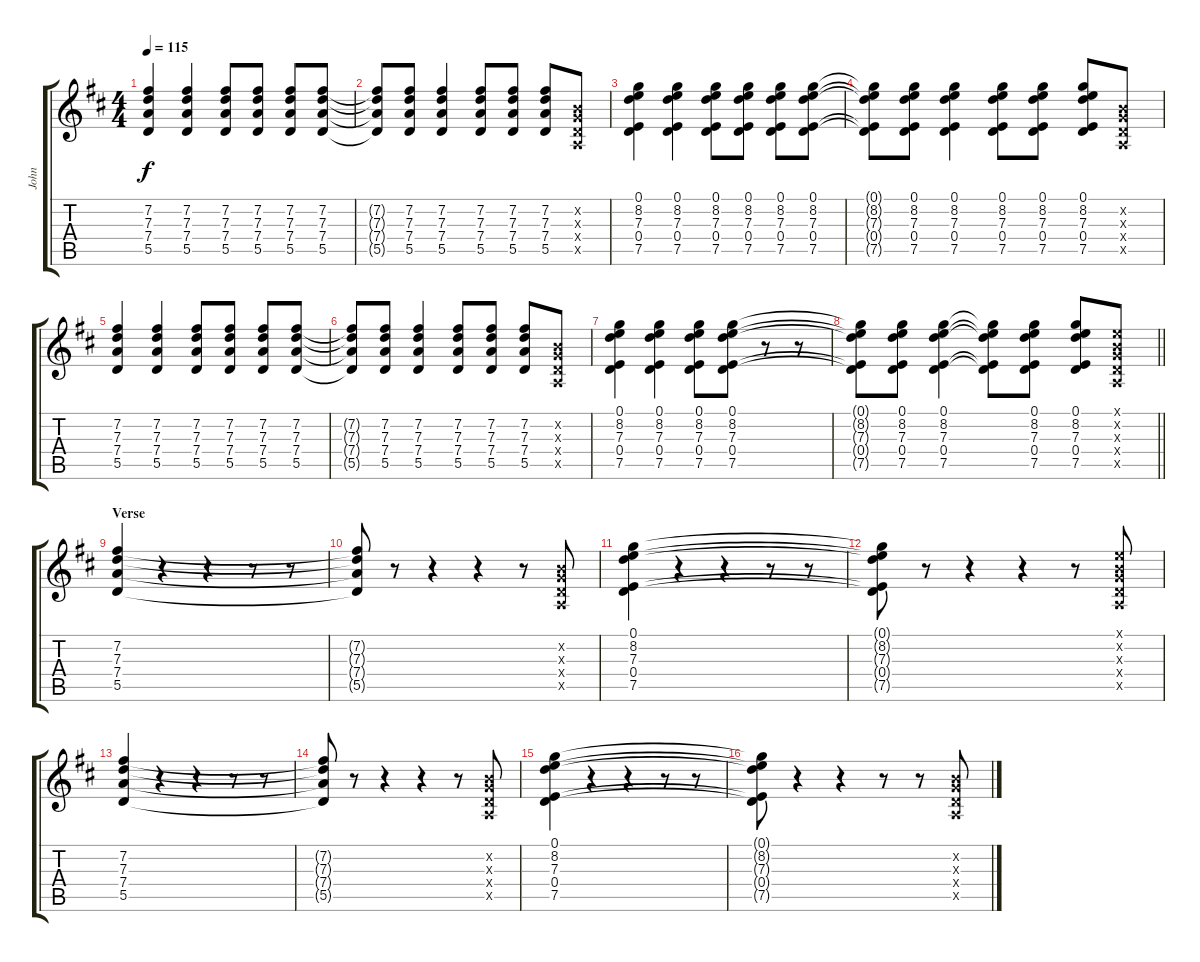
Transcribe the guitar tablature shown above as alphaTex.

\track ("John " "John ") {instrument electricguitarclean}
\staff {score tabs}
\tuning (E4 B3 G3 D3 A2 E2) {hide}
\ts (4 4)
\tempo 115
\clef g2
\ks d
(7.2 7.3 7.4 5.5).4{dy f instrument electricguitarclean} (7.2 7.3 7.4 5.5).4 (7.2 7.3 7.4 5.5).8 (7.2 7.3 7.4 5.5).8 (7.2 7.3 7.4 5.5).8 (7.2 7.3 7.4 5.5).8 |
(7.2{t} 7.3{t} 7.4{t} 5.5{t}).8 (7.2 7.3 7.4 5.5).8 (7.2 7.3 7.4 5.5).4 (7.2 7.3 7.4 5.5).8 (7.2 7.3 7.4 5.5).8 (7.2 7.3 7.4 5.5).8 (0.2{x} 0.3{x} 0.4{x} 0.5{x}).8 |
(0.1 8.2 7.3 0.4 7.5).4 (0.1 8.2 7.3 0.4 7.5).4 (0.1 8.2 7.3 0.4 7.5).8 (0.1 8.2 7.3 0.4 7.5).8 (0.1 8.2 7.3 0.4 7.5).8 (0.1 8.2 7.3 0.4 7.5).8 |
(0.1{t} 8.2{t} 7.3{t} 0.4{t} 7.5{t}).8 (0.1 8.2 7.3 0.4 7.5).8 (0.1 8.2 7.3 0.4 7.5).4 (0.1 8.2 7.3 0.4 7.5).8 (0.1 8.2 7.3 0.4 7.5).8 (0.1 8.2 7.3 0.4 7.5).8 (0.2{x} 0.3{x} 0.4{x} 0.5{x}).8 |
(7.2 7.3 7.4 5.5).4 (7.2 7.3 7.4 5.5).4 (7.2 7.3 7.4 5.5).8 (7.2 7.3 7.4 5.5).8 (7.2 7.3 7.4 5.5).8 (7.2 7.3 7.4 5.5).8 |
(7.2{t} 7.3{t} 7.4{t} 5.5{t}).8 (7.2 7.3 7.4 5.5).8 (7.2 7.3 7.4 5.5).4 (7.2 7.3 7.4 5.5).8 (7.2 7.3 7.4 5.5).8 (7.2 7.3 7.4 5.5).8 (0.2{x} 0.3{x} 0.4{x} 0.5{x}).8 |
(0.1 8.2 7.3 0.4 7.5).4 (0.1 8.2 7.3 0.4 7.5).4 (0.1 8.2 7.3 0.4 7.5).8 (0.1 8.2 7.3 0.4 7.5).8 r.8 r.8 |
\barLineRight lightlight
(0.1{t} 8.2{t} 7.3{t} 0.4{t} 7.5{t}).8 (0.1 8.2 7.3 0.4 7.5).8 (0.1 8.2 7.3 0.4 7.5).4 (0.1{t} 8.2{t} 7.3{t} 0.4{t} 7.5{t}).8 (0.1 8.2 7.3 0.4 7.5).8 (0.1 8.2 7.3 0.4 7.5).8 (0.1{x} 0.2{x} 0.3{x} 0.4{x} 0.5{x}).8 |
\section ("" "Verse")
(7.2 7.3 7.4 5.5).4 r.4 r.4 r.8 r.8 |
(7.2{t} 7.3{t} 7.4{t} 5.5{t}).8 r.8 r.4 r.4 r.8 (0.2{x} 0.3{x} 0.4{x} 0.5{x}).8 |
(0.1 8.2 7.3 0.4 7.5).4 r.4 r.4 r.8 r.8 |
(0.1{t} 8.2{t} 7.3{t} 0.4{t} 7.5{t}).8 r.8 r.4 r.4 r.8 (0.1{x} 0.2{x} 0.3{x} 0.4{x} 0.5{x}).8 |
(7.2 7.3 7.4 5.5).4 r.4 r.4 r.8 r.8 |
(7.2{t} 7.3{t} 7.4{t} 5.5{t}).8 r.8 r.4 r.4 r.8 (0.2{x} 0.3{x} 0.4{x} 0.5{x}).8 |
(0.1 8.2 7.3 0.4 7.5).4 r.4 r.4 r.8 r.8 |
(0.1{t} 8.2{t} 7.3{t} 0.4{t} 7.5{t}).8 r.4 r.4 r.8 r.8 (0.2{x} 0.3{x} 0.4{x} 0.5{x}).8
